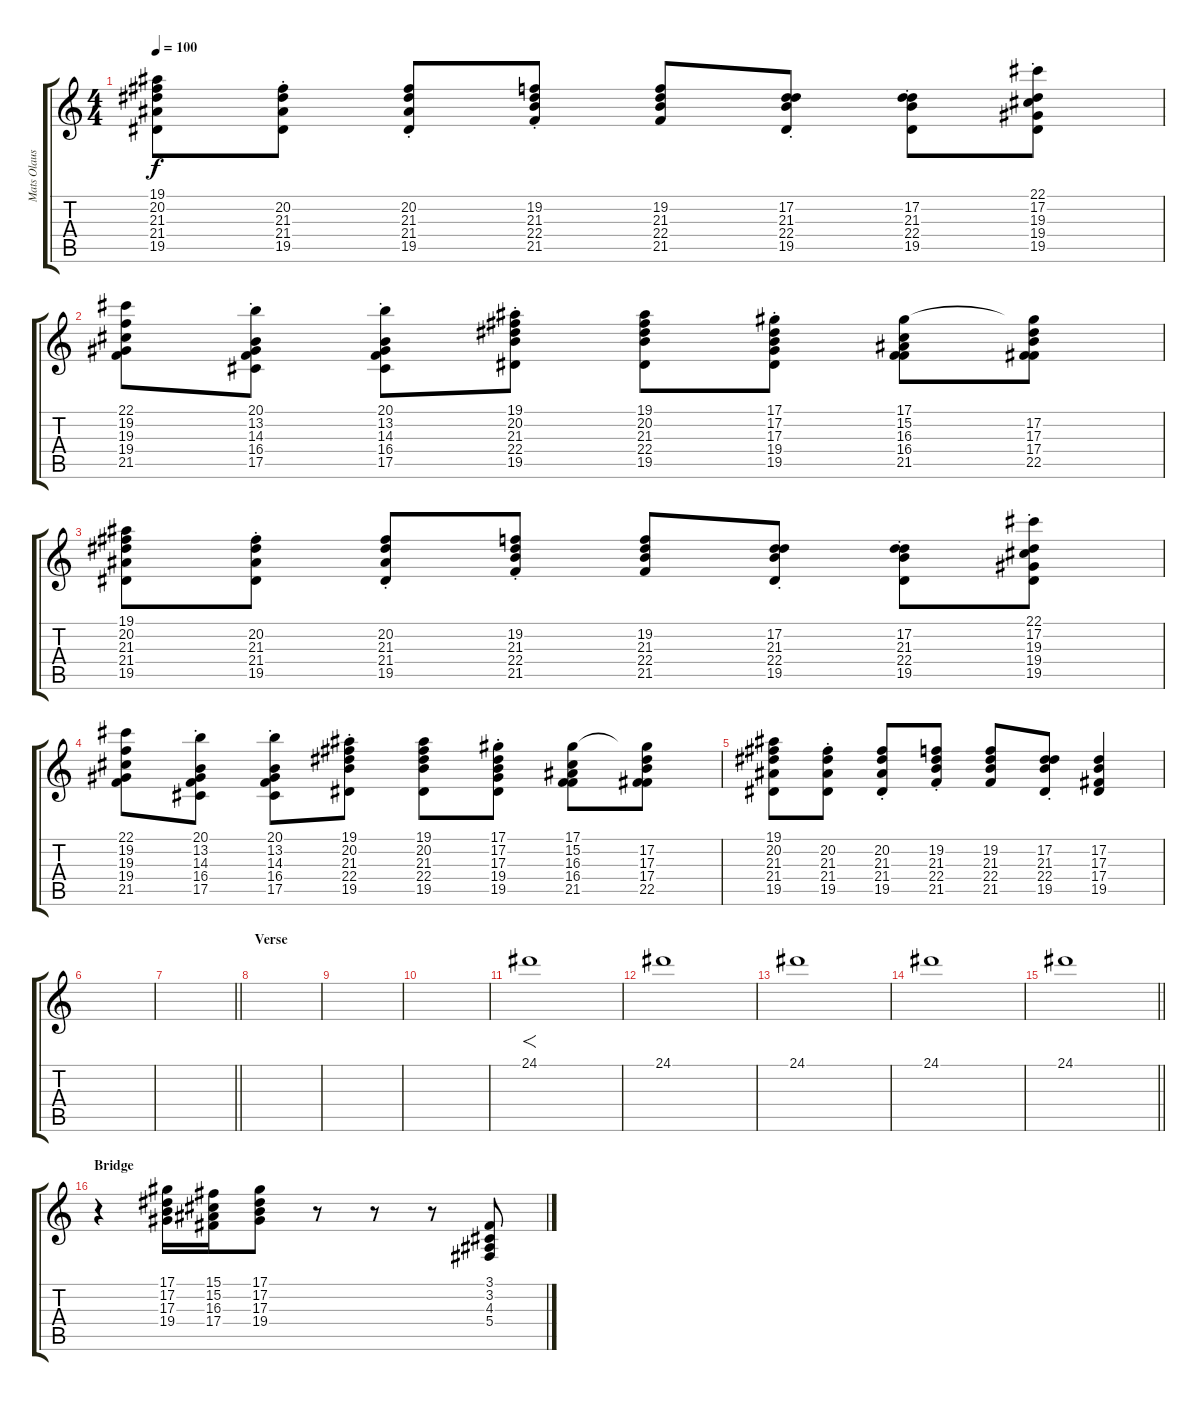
\track ("Mats Olausson " "Mats Olaus") {instrument stringensemble1}
\staff {score tabs}
\tuning (Eb4 Bb3 Gb3 Db3 Ab2 Eb2) {hide}
\ts (4 4)
\tempo 100
\clef g2
\ks c
(19.1 20.2 21.3 21.4 19.5).8{dy f} (20.2{st} 21.3{st} 21.4{st} 19.5{st}).8 (20.2{st} 21.3{st} 21.4{st} 19.5{st}).8 (19.2{st} 21.3{st} 22.4{st} 21.5{st}).8 (19.2 21.3 22.4 21.5).8 (17.2{st} 21.3{st} 22.4{st} 19.5{st}).8 (17.2{st} 21.3{st} 22.4{st} 19.5{st}).8 (22.1{st} 17.2{st} 19.3{st} 19.4{st} 19.5{st}).8 |
(22.1 19.2 19.3 19.4 21.5).8 (20.1{st} 13.2{st} 14.3{st} 16.4{st} 17.5{st}).8 (20.1{st} 13.2{st} 14.3{st} 16.4{st} 17.5{st}).8 (19.1{st} 20.2{st} 21.3{st} 22.4{st} 19.5{st}).8 (19.1 20.2 21.3 22.4 19.5).8 (17.1{st} 17.2{st} 17.3{st} 19.4{st} 19.5{st}).8 (17.1 15.2 16.3 16.4 21.5).8 (17.1{t} 17.2 17.3 17.4 22.5).8 |
(19.1 20.2 21.3 21.4 19.5).8 (20.2{st} 21.3{st} 21.4{st} 19.5{st}).8 (20.2{st} 21.3{st} 21.4{st} 19.5{st}).8 (19.2{st} 21.3{st} 22.4{st} 21.5{st}).8 (19.2 21.3 22.4 21.5).8 (17.2{st} 21.3{st} 22.4{st} 19.5{st}).8 (17.2{st} 21.3{st} 22.4{st} 19.5{st}).8 (22.1{st} 17.2{st} 19.3{st} 19.4{st} 19.5{st}).8 |
(22.1 19.2 19.3 19.4 21.5).8 (20.1{st} 13.2{st} 14.3{st} 16.4{st} 17.5{st}).8 (20.1{st} 13.2{st} 14.3{st} 16.4{st} 17.5{st}).8 (19.1{st} 20.2{st} 21.3{st} 22.4{st} 19.5{st}).8 (19.1 20.2 21.3 22.4 19.5).8 (17.1{st} 17.2{st} 17.3{st} 19.4{st} 19.5{st}).8 (17.1 15.2 16.3 16.4 21.5).8 (17.1{t} 17.2 17.3 17.4 22.5).8 |
(19.1 20.2 21.3 21.4 19.5).8 (20.2{st} 21.3{st} 21.4{st} 19.5{st}).8 (20.2{st} 21.3{st} 21.4{st} 19.5{st}).8 (19.2{st} 21.3{st} 22.4{st} 21.5{st}).8 (19.2 21.3 22.4 21.5).8 (17.2{st} 21.3{st} 22.4{st} 19.5{st}).8 (17.2 17.3 17.4 19.5).4 |
|
\barLineRight lightlight
|
\section ("" "Verse")
|
|
|
24.1.1{f} |
24.1.1 |
24.1.1 |
24.1.1 |
\barLineRight lightlight
24.1.1 |
\section ("" "Bridge")
r.4 (17.1 17.2 17.3 19.4).16 (15.1 15.2 16.3 17.4).16 (17.1 17.2 17.3 19.4).8 r.8 r.8 r.8 (3.1 3.2 4.3 5.4).8
